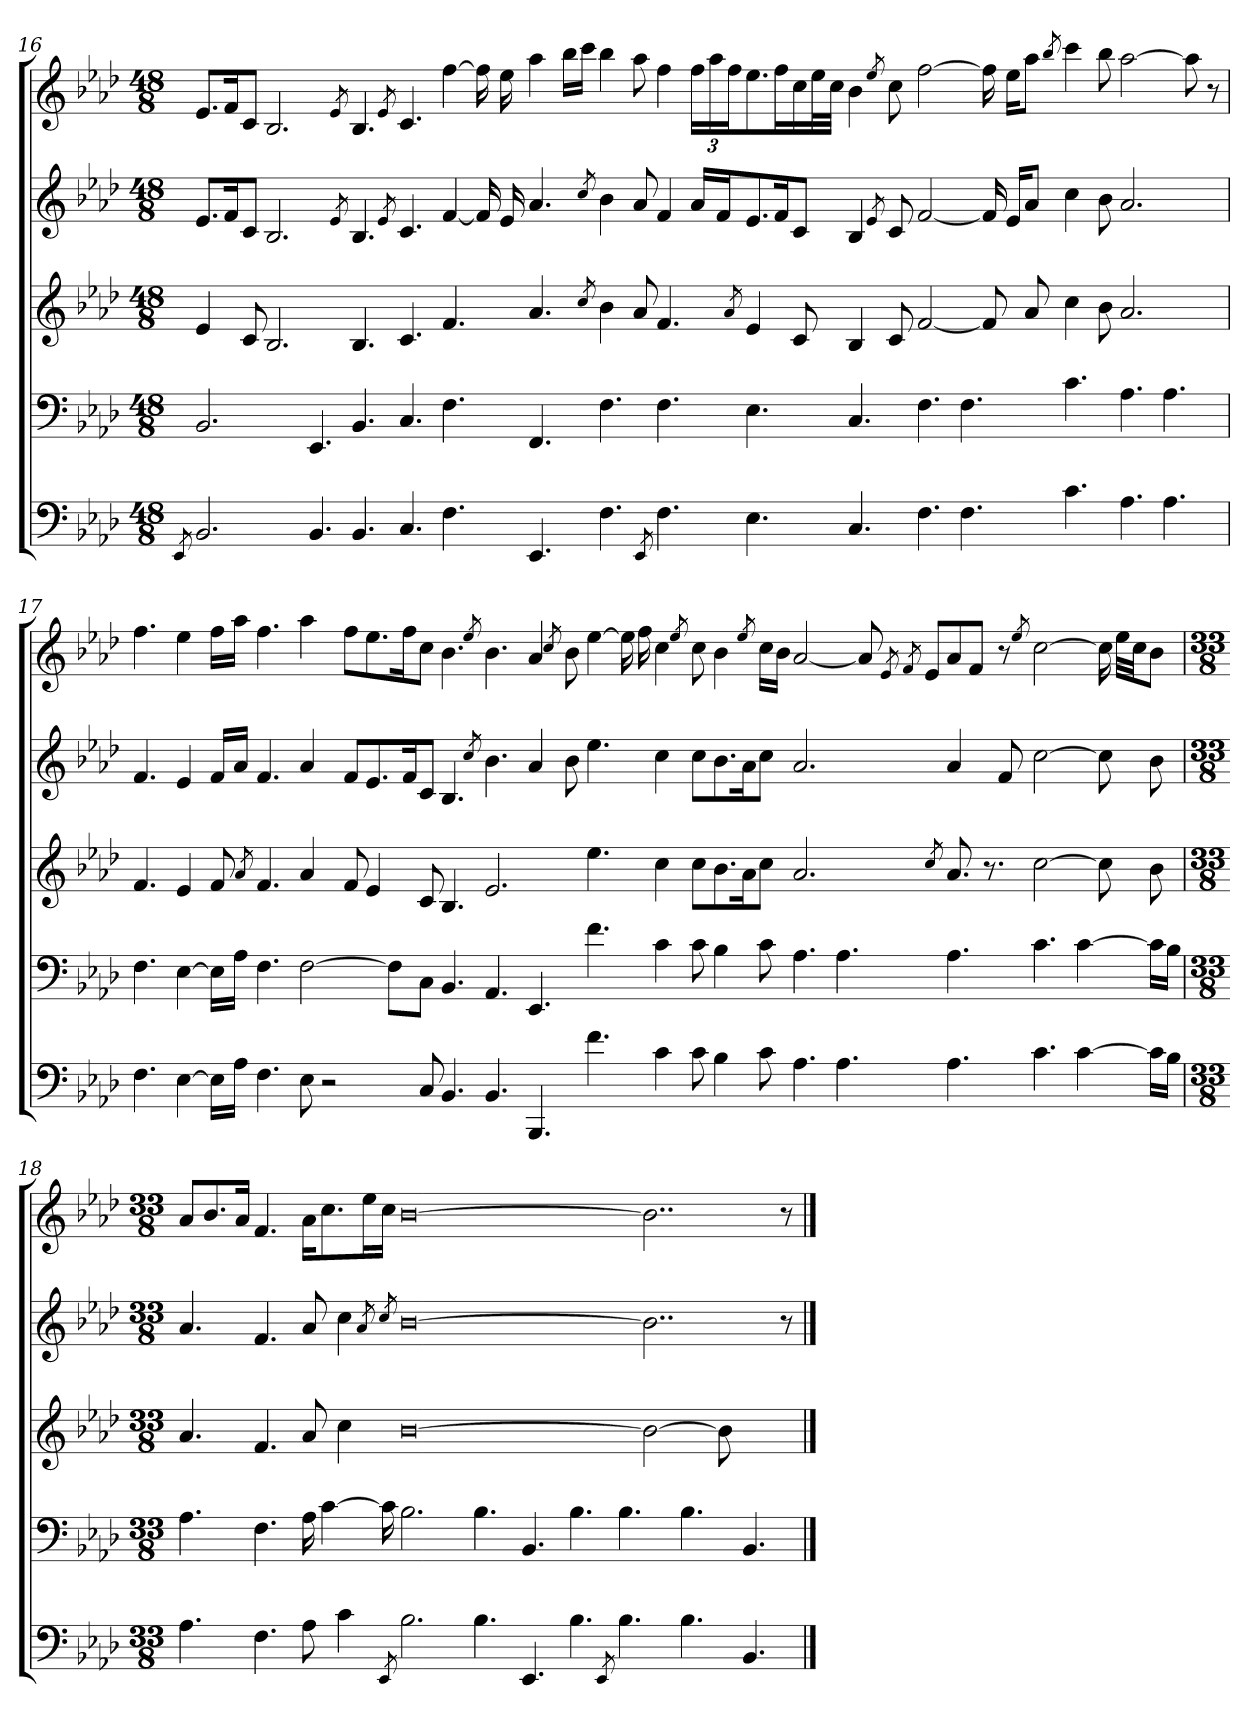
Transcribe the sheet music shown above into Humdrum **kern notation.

**kern	**kern	**kern	**kern	**kern
*part5	*part4	*part3	*part2	*part1
*staff5	*staff4	*staff3	*staff2	*staff1
*clefF4	*clefF4	*clefG2	*clefG2	*clefG2
*k[b-e-a-d-]	*k[b-e-a-d-]	*k[b-e-a-d-]	*k[b-e-a-d-]	*k[b-e-a-d-]
*M48/8	*M48/8	*M48/8	*M48/8	*M48/8
=16	=16	=16	=16	=16
8qEE-	.	.	.	.
2.BB-	2.BB-	4e-	8.e-/L	8.e-/L
.	.	.	16f/K	16f/K
.	.	8c	8c/J	8c/J
.	.	2.B-	2.B-	2.B-
4.BB-	4.EE-	.	.	.
.	.	.	8qe-	8qe-
4.BB-	4.BB-	4.B-	4.B-	4.B-
.	.	.	8qe-	8qe-
4.C	4.C	4.c	4.c	4.c
4.F	4.F	4.f	[4f	[4ff
.	.	.	16f]	16ff]
.	.	.	16e-	16ee-
4.EE-	4.FF	4.a-	4.a-	4aa-
.	.	.	.	16bb-\LL
.	.	.	.	16ccc\JJ
.	.	8qcc	8qcc	.
4.F	4.F	4b-	4b-	4bb-
.	.	8a-	8a-	8aa-
8qEE-	.	.	.	.
4.F	4.F	4.f	4f	4ff
.	.	.	16a-/LL	24ff\LL
.	.	.	.	24aa-\
.	.	.	16f/J	.
.	.	.	.	24ff\J
.	.	8qa-	.	.
4.E-	4.E-	4e-	8.e-/	8.ee-\
.	.	.	16f/K	16ff\L
.	.	8c	8c/J	16cc\
.	.	.	.	32ee-\L
.	.	.	.	32cc\JJJ
4.C	4.C	4B-	4B-	4b-
.	.	.	8qe-	8qee-
.	.	8c	8c	8cc
4.F	4.F	[2f	[2f	[2ff
4.F	4.F	.	.	.
.	.	8f]	16f]	16ff]
.	.	.	16e-/KL	16ee-\KL
.	.	8a-	8a-/J	8aa-\J
.	.	.	.	8qbb-
4.c	4.c	4cc	4cc	4ccc
.	.	8b-	8b-	8bb-
4.A-	4.A-	2.a-	2.a-	[2aa-
4.A-	4.A-	.	.	.
.	.	.	.	8aa-]
.	.	.	.	8r
=17	=17	=17	=17	=17
4.F	4.F	4.f	4.f	4.ff
[4E-	[4E-	4e-	4e-	4ee-
16E-\LL]	16E-\LL]	8f	16f/LL	16ff\LL
16A-\JJ	16A-\JJ	.	16a-/JJ	16aa-\JJ
.	.	8qa-	.	.
4.F	4.F	4.f	4.f	4.ff
8E-	[2F	4a-	4a-	4aa-
2r	.	.	.	.
.	.	8f	8f/L	8ff\L
.	.	4e-	8.e-/	8.ee-\
.	8F\L]	.	.	.
.	.	.	16f/K	16ff\K
8C	8C\J	8c	8c/J	8cc\J
4.BB-	4.BB-	4.B-	4.B-	4.b-
.	.	.	8qcc	8qee-
4.BB-	4.AA-	2.e-	4.b-	4.b-
4.BBB-	4.EE-	.	4a-	4a-
.	.	.	.	8qcc
.	.	.	8b-	8b-
4.f	4.f	4.ee-	4.ee-	[4ee-
.	.	.	.	16ee-]
.	.	.	.	16ff
4c	4c	4cc	4cc	4cc
.	.	.	.	8qee-
8c	8c	8cc\L	8cc\L	8cc
4B-	4B-	8.b-\	8.b-\	4b-
.	.	16a-\K	16a-\K	.
.	.	.	.	8qee-
8c	8c	8cc\J	8cc\J	16cc\LL
.	.	.	.	16b-\JJ
4.A-	4.A-	2.a-	2.a-	[2a-
4.A-	4.A-	.	.	.
.	.	.	.	8a-]
.	.	.	.	8qe-
.	.	.	.	8qf
.	.	.	.	8e-/L
.	.	8qcc	.	.
4.A-	4.A-	8.a-	4a-	8a-/
.	.	.	.	8f/J
.	.	8.r	.	.
.	.	.	8f	8r
.	.	.	.	8qee-
4.c	4.c	[2cc	[2cc	[2cc
[4c	[4c	.	.	.
.	.	8cc]	8cc]	16cc]
.	.	.	.	32ee-\LLL
.	.	.	.	32cc\JJ
16c\LL]	16c\LL]	8b-	8b-	8b-\J
16B-\JJ	16B-\JJ	.	.	.
=18	=18	=18	=18	=18
*M33/8	*M33/8	*M33/8	*M33/8	*M33/8
4.A-	4.A-	4.a-	4.a-	8a-/L
.	.	.	.	8.b-/
.	.	.	.	16a-/Jk
4.F	4.F	4.f	4.f	4.f
8A-	16A-	8a-	8a-	16a-\KL
.	[4c	.	.	8.cc\
4c	.	4cc	4cc	.
.	.	.	.	16ee-\L
.	16c]	.	.	16cc\JJ
.	.	.	8qa-	.
8qEE-	.	.	8qcc	.
2.B-	2.B-	[0b-	[0b-	[0b-
4.B-	4.B-	.	.	.
4.EE-	4.BB-	.	.	.
4.B-	4.B-	.	.	.
8qEE-	.	.	.	.
4.B-	4.B-	.	.	.
.	.	2b-_	2..b-]	2..b-]
4.B-	4.B-	.	.	.
.	.	8b-]	.	.
4.BB-	4.BB-	4.ryy	.	.
.	.	.	8r	8r
==	==	==	==	==
*-	*-	*-	*-	*-
